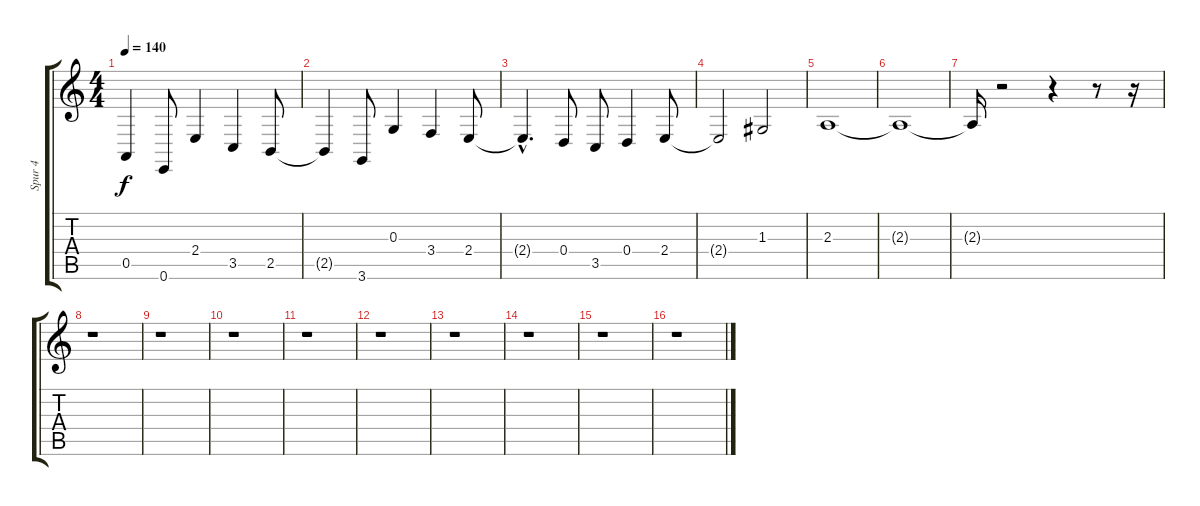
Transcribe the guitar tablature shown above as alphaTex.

\track ("Spur 4" "Spur 4") {instrument lead2sawtooth}
\staff {score tabs}
\tuning (E4 B3 G3 D3 A2 E2) {hide}
\ts (4 4)
\tempo 140
\clef g2
\ks c
0.5{t}.4{dy f} 0.6.8 2.4.4 3.5.4 2.5.8 |
2.5{t}.4 3.6.8 0.3.4 3.4.4 2.4.8 |
2.4{hac t}.4{d} 0.4.8 3.5.8 0.4.4 2.4.8 |
2.4{t}.2 1.3.2 |
2.3.1 |
2.3{t}.1 |
2.3{t}.16 r.2 r.4 r.8 r.16 |
r.1 |
r.1 |
r.1 |
r.1 |
r.1 |
r.1 |
r.1 |
r.1 |
r.1
